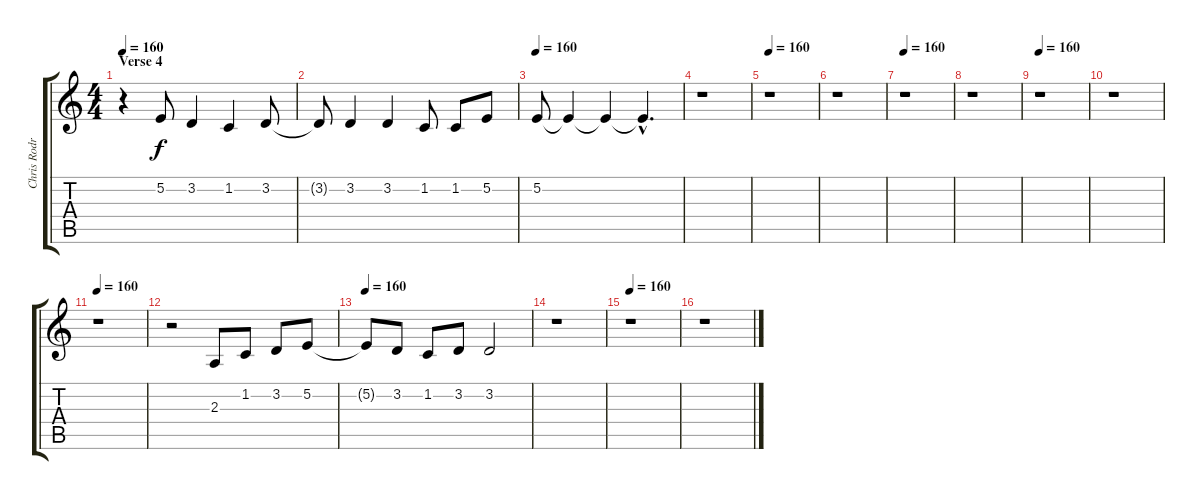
\track ("Chris Rodriguez Voice" "Chris Rodr") {instrument flute}
\staff {score tabs}
\tuning (E4 B3 G3 D3 A2 E2) {hide}
\ts (4 4)
\section ("" "Verse 4")
\tempo 160
\clef g2
\ks c
r.4{dy f} 5.2.8 3.2.4 1.2.4 3.2.8 |
3.2{t}.8 3.2.4 3.2.4 1.2.8 1.2.8 5.2.8 |
\tempo 160
5.2.8 5.2{t}.4 5.2{t}.4 5.2{hac t}.4{d} |
r.1 |
\tempo 160
r.1 |
r.1 |
\tempo 160
r.1 |
r.1 |
\tempo 160
r.1 |
r.1 |
\tempo 160
r.1 |
r.2 2.3.8 1.2.8 3.2.8 5.2.8 |
\tempo 160
5.2{t}.8 3.2.8 1.2.8 3.2.8 3.2.2 |
r.1 |
\tempo 160
r.1 |
r.1
